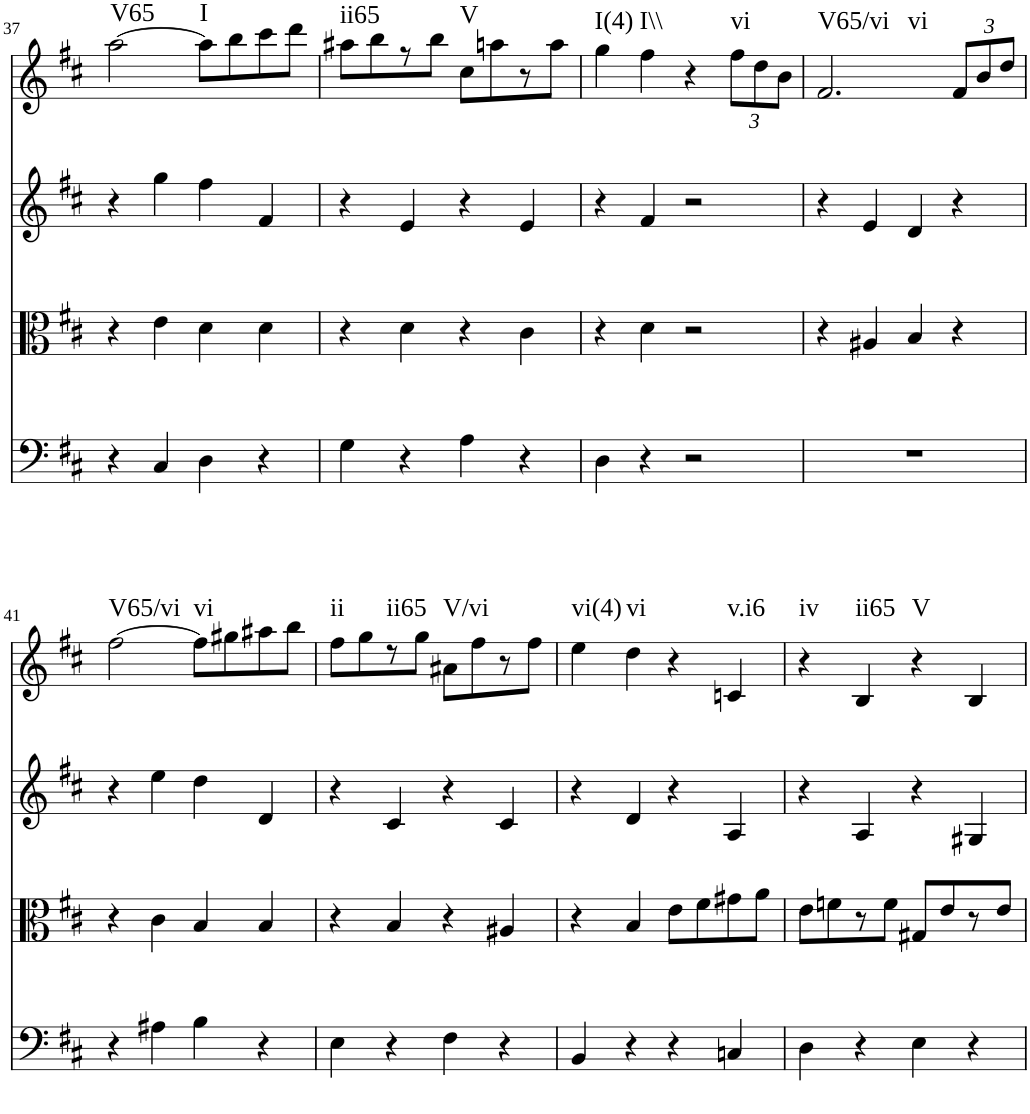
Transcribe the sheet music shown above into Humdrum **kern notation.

**kern	**kern	**kern	**kern	**harte
*part4	*part3	*part2	*part1	*part1
*staff4	*staff3	*staff2	*staff1	*
*I"Violoncello	*I"Viola	*I"Violin II	*I"Violin I	*
!!LO:PB:g=z
*clefF4	*clefC3	*clefG2	*clefG2	*
*k[f#c#]	*k[f#c#]	*k[f#c#]	*k[f#c#]	*
*M2/2	*M2/2	*M2/2	*M2/2	*
=37	=37	=37	=37	=37
!	!	!	!	!LO:H:kt=V65
4r	4r	4r	[2aa\	N
4C#/	4e\	4gg\	.	.
!	!	!	!	!LO:H:kt=I
4D\	4d\	4ff#\	8aa\L]	N
.	.	.	8bb\	.
4r	4d\	4f#/	8ccc#\	.
.	.	.	8ddd\J	.
=38	=38	=38	=38	=38
!	!	!	!	!LO:H:kt=ii65
4G\	4r	4r	8aa#X\L	N
.	.	.	8bb\	.
4r	4d\	4e/	8r	.
.	.	.	8bb\J	.
!	!	!	!	!LO:H:kt=V
4A\	4r	4r	8cc#\L	N
.	.	.	8aan\	.
4r	4c#\	4e/	8r	.
.	.	.	8aa\J	.
=39	=39	=39	=39	=39
!	!	!	!	!LO:H:kt=I(4)
4D\	4r	4r	4gg\	N
!	!	!	!	!LO:H:kt=I\\
4r	4d\	4f#/	4ff#\	N
2r	2r	2r	4r	.
*	*	*	*Xbrackettup	*
!	!	!	!	!LO:H:kt=vi
.	.	.	12ff#\L	N
.	.	.	12dd\	.
.	.	.	12b\J	.
=40	=40	=40	=40	=40
!	!	!	!	!LO:H:n=1:kt=V65/vi
!	!	!	!	!LO:H:n=2:kt=vi
1r	4r	4r	2.f#/	N N
.	4A#X/	4e/	.	.
.	4B/	4d/	.	.
.	4r	4r	12f#/L	.
.	.	.	12b/	.
.	.	.	12dd/J	.
!!LO:LB:g=z
=41	=41	=41	=41	=41
!	!	!	!	!LO:H:kt=V65/vi
4r	4r	4r	[2ff#\	N
4A#X\	4c#\	4ee\	.	.
!	!	!	!	!LO:H:kt=vi
4B\	4B/	4dd\	8ff#\L]	N
.	.	.	8gg#X\	.
4r	4B/	4d/	8aa#X\	.
.	.	.	8bb\J	.
=42	=42	=42	=42	=42
!	!	!	!	!LO:H:kt=ii
4E\	4r	4r	8ff#\L	N
.	.	.	8gg\	.
!	!	!	!	!LO:H:kt=ii65
4r	4B/	4c#/	8r	N
.	.	.	8gg\J	.
!	!	!	!	!LO:H:kt=V/vi
4F#\	4r	4r	8a#X\L	N
.	.	.	8ff#\	.
4r	4A#X/	4c#/	8r	.
.	.	.	8ff#\J	.
=43	=43	=43	=43	=43
!	!	!	!	!LO:H:kt=vi(4)
4BB/	4r	4r	4ee\	N
!	!	!	!	!LO:H:kt=vi
4r	4B/	4d/	4dd\	N
4r	8e\L	4r	4r	.
.	8f#\	.	.	.
!	!	!	!	!LO:H:kt=v.i6
4Cn/	8g#X\	4A/	4cn/	N
.	8a\J	.	.	.
=44	=44	=44	=44	=44
!	!	!	!	!LO:H:kt=iv
4D\	8e\L	4r	4r	N
.	8fn\	.	.	.
!	!	!	!	!LO:H:kt=ii65
4r	8r	4A/	4B/	N
.	8f\J	.	.	.
!	!	!	!	!LO:H:kt=V
4E\	8G#X/L	4r	4r	N
.	8e/	.	.	.
4r	8r	4G#X/	4B/	.
.	8e/J	.	.	.
=	=	=	=	=
*-	*-	*-	*-	*-
